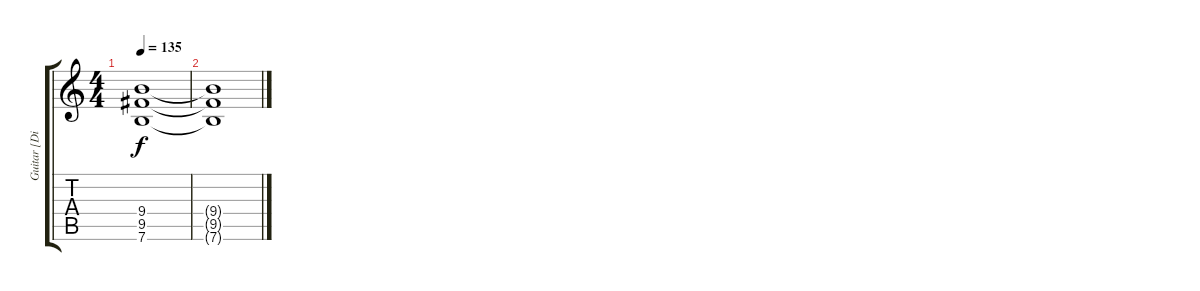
\track ("Guitar [Distorted]" "Guitar [Di") {instrument distortionguitar}
\staff {score tabs}
\tuning (E4 B3 G3 D3 A2 E2) {hide}
\ts (4 4)
\tempo 135
\clef g2
\ks c
(9.4{t} 9.5{t} 7.6{t}).1{dy f} |
(9.4{t} 9.5{t} 7.6{t}).1
